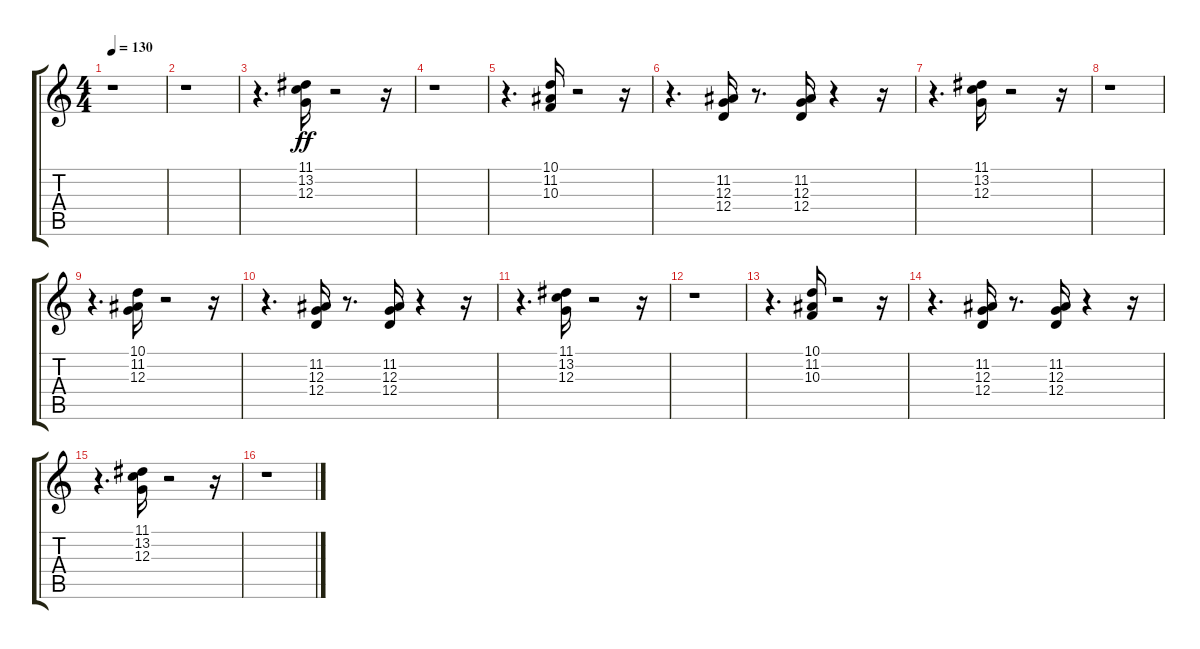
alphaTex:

\track "" {instrument percussiveorgan}
\staff {score tabs}
\tuning (E4 B3 G3 D3 A2 E2) {hide}
\ts (4 4)
\tempo 130
\clef g2
\ks c
r.1{dy fff} |
r.1 |
r.4{d} (11.1 13.2 12.3).16{dy ff} r.2 r.16 |
r.1 |
r.4{d} (10.1 11.2 10.3).16 r.2 r.16 |
r.4{d} (11.2 12.3 12.4).16 r.8{d} (11.2 12.3 12.4).16 r.4 r.16 |
r.4{d} (11.1 13.2 12.3).16 r.2 r.16 |
r.1 |
r.4{d} (10.1 11.2 12.3).16 r.2 r.16 |
r.4{d} (11.2 12.3 12.4).16 r.8{d} (11.2 12.3 12.4).16 r.4 r.16 |
r.4{d} (11.1 13.2 12.3).16 r.2 r.16 |
r.1 |
r.4{d} (10.1 11.2 10.3).16 r.2 r.16 |
r.4{d} (11.2 12.3 12.4).16 r.8{d} (11.2 12.3 12.4).16 r.4 r.16 |
r.4{d} (11.1 13.2 12.3).16 r.2 r.16 |
r.1
